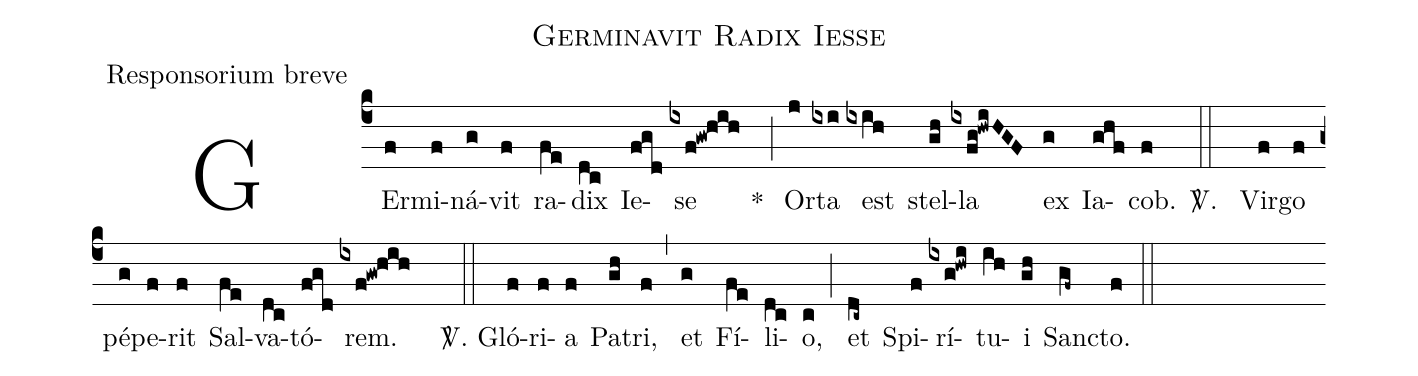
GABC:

name:Germinavit Radix Iesse;
office-part:Responsorium breve;
%%
(c4) GEr(f)mi(f)ná(g)vit(f) ra(fe)dix(dc) Ie(fgd)se(ixf!gw!hih) (/) *(;) Or(j)ta(ixi) est(ixih) stel(gh)la(ixfg!hwiHGF) ex(g) Ia(ghf)cob.(f) <sp>V/</sp>. (::) Vir(f)go(f) pé(g)pe(f)rit(f) Sal(fe)va(dc)tó(fgd)rem.(ixf!gw!hih) (/) (::)<sp>V/</sp>. Gló(f)ri(f)a(f) Pa(gh)tri,(f) (,) et(g) Fí(fe)li(dc)o,(c) (;) et(dc~) Spi(f)rí(ixg!hwi)tu(ih)i(gh) San(gf~)cto.(f) (::)
